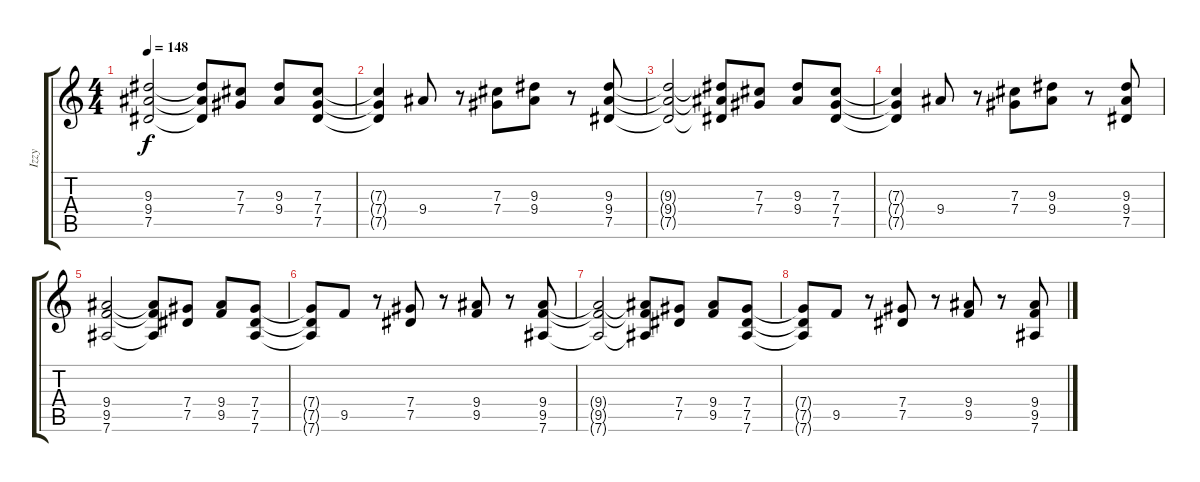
\track ("Izzy" "Izzy") {instrument distortionguitar}
\staff {score tabs}
\tuning (Eb4 Bb3 Gb3 Db3 Ab2 Eb2) {hide}
\ts (4 4)
\tempo 148
\clef g2
\ks c
(9.3{t} 9.4{t} 7.5{t}).2{dy f} (9.3{t} 9.4{t} 7.5{t}).8 (7.3 7.4).8 (9.3 9.4).8 (7.3 7.4 7.5).8 |
(7.3{t} 7.4{t} 7.5{t}).4 9.4.8 r.8 (7.3 7.4).8 (9.3 9.4).8 r.8 (9.3 9.4 7.5).8 |
(9.3{t} 9.4{t} 7.5{t}).2 (9.3{t} 9.4{t} 7.5{t}).8 (7.3 7.4).8 (9.3 9.4).8 (7.3 7.4 7.5).8 |
(7.3{t} 7.4{t} 7.5{t}).4 9.4.8 r.8 (7.3 7.4).8 (9.3 9.4).8 r.8 (9.3 9.4 7.5).8 |
(9.4 9.5 7.6).2 (9.4{t} 9.5{t} 7.6{t}).8 (7.4 7.5).8 (9.4 9.5).8 (7.4 7.5 7.6).8 |
(7.4{t} 7.5{t} 7.6{t}).8 9.5.8 r.8 (7.4 7.5).8 r.8 (9.4 9.5).8 r.8 (9.4 9.5 7.6).8 |
(9.4{t} 9.5{t} 7.6{t}).2 (9.4{t} 9.5{t} 7.6{t}).8 (7.4 7.5).8 (9.4 9.5).8 (7.4 7.5 7.6).8 |
(7.4{t} 7.5{t} 7.6{t}).8 9.5.8 r.8 (7.4 7.5).8 r.8 (9.4 9.5).8 r.8 (9.4 9.5 7.6).8
